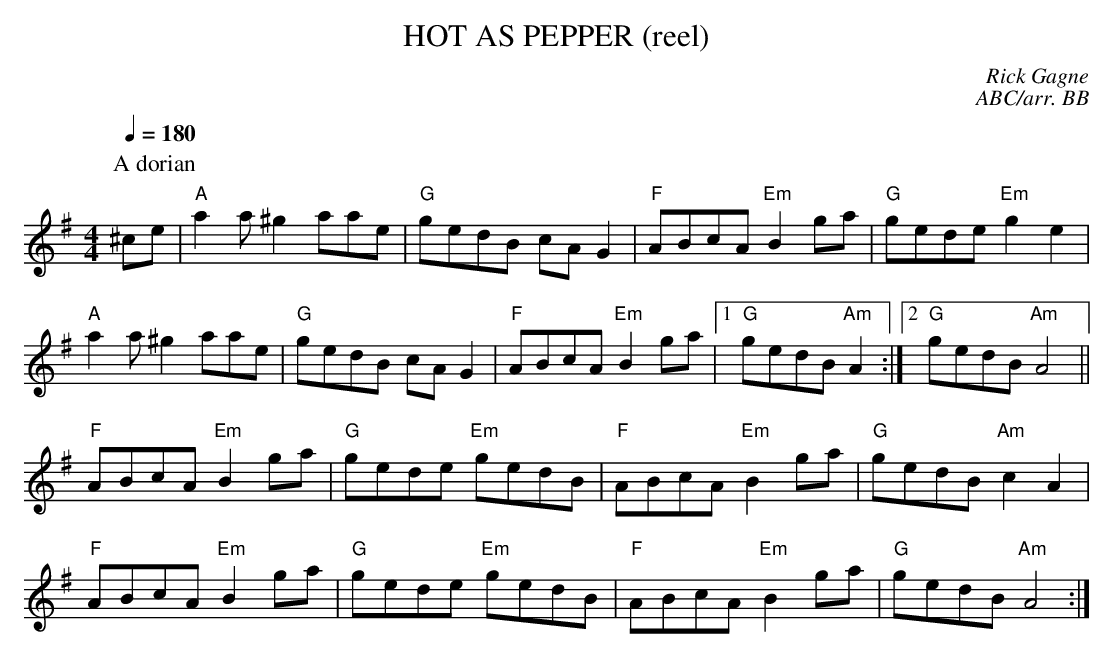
X:1
T: HOT AS PEPPER (reel)
C: Rick Gagne
C:ABC/arr. BB
Q:1/4=180
M: 4/4
K: G
P:A dorian
^ce |"A"a2a ^g2 aae |"G"gedB cAG2|"F"ABcA "Em"B2ga|"G"gede "Em"g2e2 |
"A"a2a ^g2 aae | "G"gedB cAG2 | "F"ABcA "Em"B2ga |1 "G"gedB "Am"A2 :|\
[2 "G"gedB "Am"A4 ||
"F"ABcA "Em"B2ga |"G"gede "Em"gedB |"F"ABcA "Em"B2ga |"G"gedB "Am"c2A2|
"F"ABcA "Em"B2ga|"G"gede "Em"gedB|"F"ABcA "Em"B2ga|"G"gedB "Am"A4 :|
